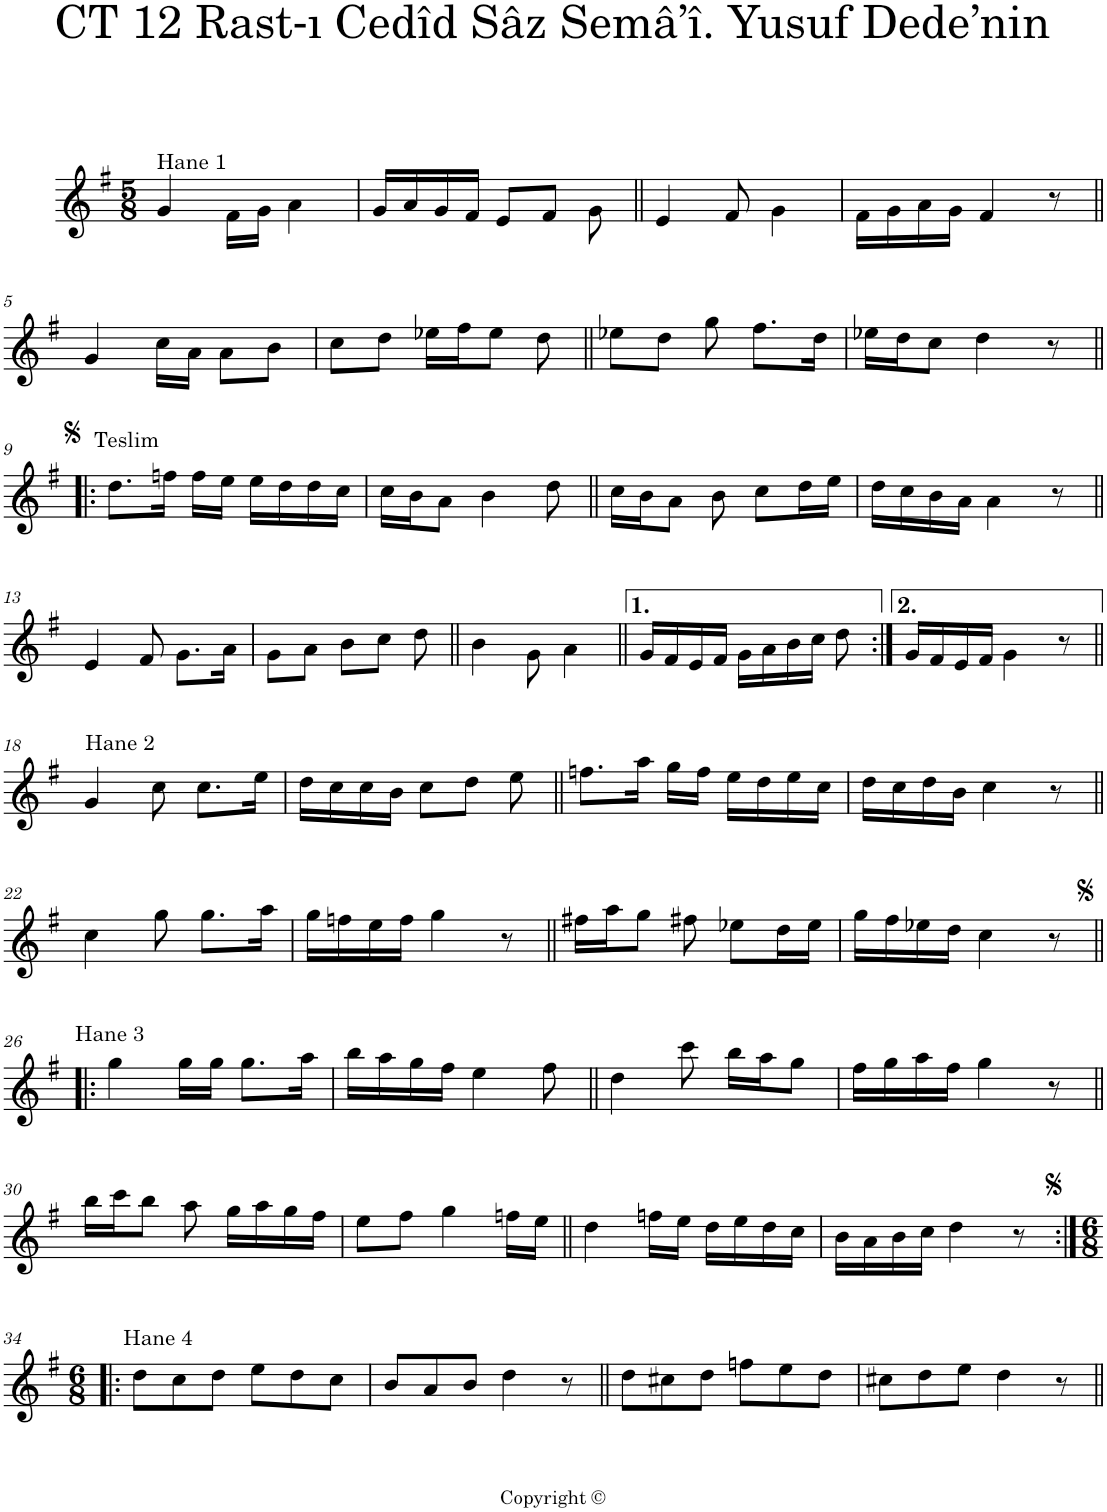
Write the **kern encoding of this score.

**kern
*part1
*staff1
*I"Piano
*I'Pno
*clefG2
*k[f#]
*G:
*M5/8
=1
!LO:TX:a:t=Hane 1
4g/
16f#\LL
16g\JJ
4a\
=2
16g/LL
16a/
16g/
16f#/JJ
8e/L
8f#/J
8g\
=3||
4e/
8f#/
4g\
=4
16f#\LL
16g\
16a\
16g\JJ
4f#/
8r
!!LO:LB:g=z
=5||
4g/
16cc\LL
16a\JJ
8a\L
8b\J
=6
8cc\L
8dd\J
16ee-X\LL
16ff#\J
8ee-\J
8dd\
=7||
8ee-X\L
8dd\J
8gg\
8.ff#\L
16dd\Jk
=8
16ee-X\LL
16dd\J
8cc\J
4dd\
8r
!!LO:LB:g=z
=9!|:
!LO:TX:a:t=Teslim
8.dd\L
16ffn\Jk
16ff\LL
16ee\JJ
16ee\LL
16dd\
16dd\
16cc\JJ
=10
16cc\LL
16b\J
8a\J
4b\
8dd\
=11||
16cc\LL
16b\J
8a\J
8b\
8cc\L
16dd\L
16ee\JJ
=12
16dd\LL
16cc\
16b\
16a\JJ
4a\
8r
!!LO:LB:g=z
=13||
4e/
8f#/
8.g\L
16a\Jk
=14
8g\L
8a\J
8b\L
8cc\J
8dd\
=15||
4b\
8g\
4a\
=16||
16g/LL
16f#/
16e/
16f#/JJ
16g\LL
16a\
16b\
16cc\JJ
8dd\
=17:|!
16g/LL
16f#/
16e/
16f#/JJ
4g\
8r
!!LO:LB:g=z
=18||
!LO:TX:a:t=Hane 2
4g/
8cc\
8.cc\L
16ee\Jk
=19
16dd\LL
16cc\
16cc\
16b\JJ
8cc\L
8dd\J
8ee\
=20||
8.ffn\L
16aa\Jk
16gg\LL
16ff\JJ
16ee\LL
16dd\
16ee\
16cc\JJ
=21
16dd\LL
16cc\
16dd\
16b\JJ
4cc\
8r
!!LO:LB:g=z
=22||
4cc\
8gg\
8.gg\L
16aa\Jk
=23
16gg\LL
16ffn\
16ee\
16ff\JJ
4gg\
8r
=24||
16ff#X\LL
16aa\J
8gg\J
8ff#X\
8ee-X\L
16dd\L
16ee-\JJ
=25
16gg\LL
16ff#\
16ee-X\
16dd\JJ
4cc\
8r
!!LO:LB:g=z
=26!|:
!LO:TX:a:t=Hane 3
4gg\
16gg\LL
16gg\JJ
8.gg\L
16aa\Jk
=27
16bb\LL
16aa\
16gg\
16ff#\JJ
4ee\
8ff#\
=28||
4dd\
8ccc\
16bb\LL
16aa\J
8gg\J
=29
16ff#\LL
16gg\
16aa\
16ff#\JJ
4gg\
8r
!!LO:LB:g=z
=30||
16bb\LL
16ccc\J
8bb\J
8aa\
16gg\LL
16aa\
16gg\
16ff#\JJ
=31
8ee\L
8ff#\J
4gg\
16ffn\LL
16ee\JJ
=32||
4dd\
16ffn\LL
16ee\JJ
16dd\LL
16ee\
16dd\
16cc\JJ
=33
16b\LL
16a\
16b\
16cc\JJ
4dd\
8r
!!LO:LB:g=z
=34:|!|:
*M6/8
!LO:TX:a:t=Hane 4
8dd\L
8cc\
8dd\J
8ee\L
8dd\
8cc\J
=35
8b/L
8a/
8b/J
4dd\
8r
=36||
8dd\L
8cc#X\
8dd\J
8ffn\L
8ee\
8dd\J
=37
8cc#X\L
8dd\
8ee\J
4dd\
8r
=||
*-
